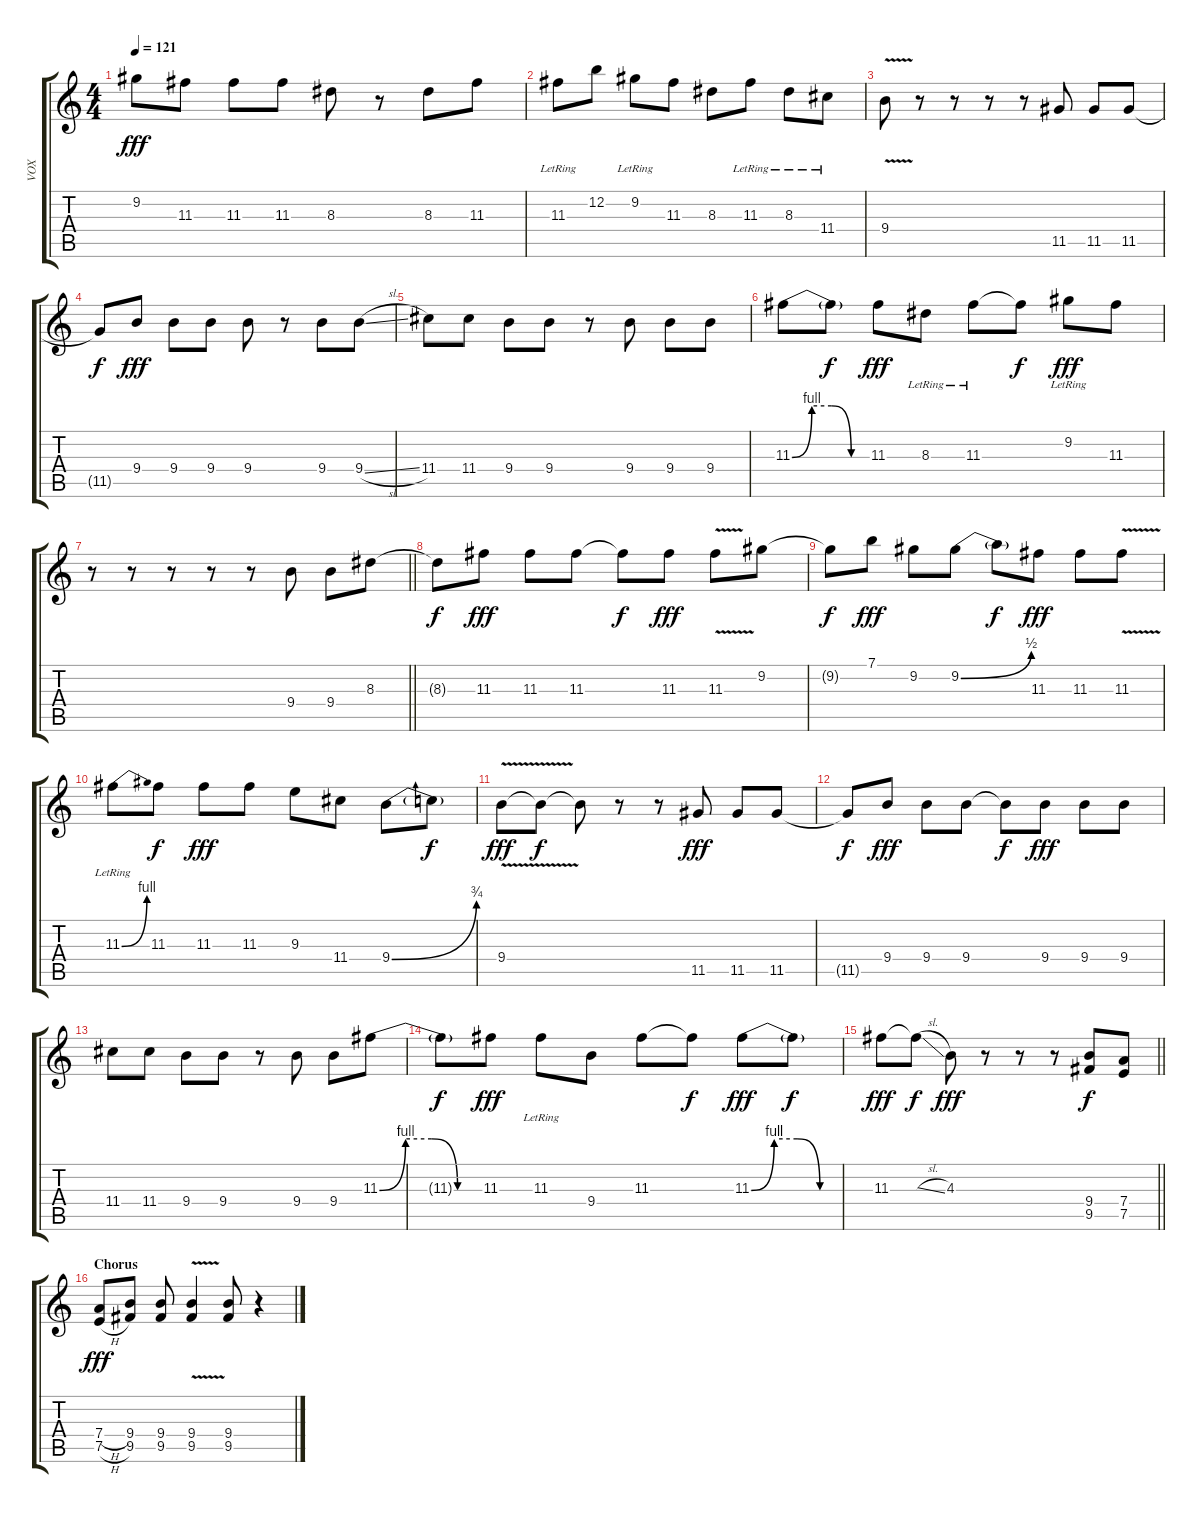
\track ("VOX" "VOX") {instrument electricguitarclean}
\staff {score tabs}
\tuning (E4 B3 G3 D3 A2 E2) {hide}
\ts (4 4)
\tempo 121
\clef g2
\ks c
9.2.8{dy fff} 11.3.8 11.3.8 11.3.8 8.3.8 r.8 8.3.8 11.3.8 |
11.3{lr}.8 12.2.8 9.2{lr}.8 11.3.8 8.3.8 11.3{lr}.8 8.3{lr}.8 11.4{lr}.8 |
9.4{v}.8 r.8 r.8 r.8 r.8 11.5.8 11.5.8 11.5.8 |
11.5{t}.8{dy f} 9.4.8{dy fff} 9.4.8 9.4.8 9.4.8 r.8 9.4.8 9.4{sl}.8 |
11.4.8 11.4.8 9.4.8 9.4.8 r.8 9.4.8 9.4.8 9.4.8 |
11.3{be (custom 0 0 15 4 30 4 45 0 60 0)}.8 11.3{t}.8{dy f} 11.3.8{dy fff} 8.3{lr}.8 11.3{lr}.8 11.3{t}.8{dy f} 9.2{lr}.8{dy fff} 11.3.8 |
\barLineRight lightlight
r.8 r.8 r.8 r.8 r.8 9.4.8 9.4.8 8.3.8 |
8.3{t}.8{dy f} 11.3.8{dy fff} 11.3.8 11.3.8 11.3{t}.8{dy f} 11.3.8{dy fff} 11.3{v}.8 9.2.8 |
9.2{t}.8{dy f} 7.1.8{dy fff} 9.2.8 9.2{be (bend 0 0 60 2)}.8 9.2{t}.8{dy f} 11.3.8{dy fff} 11.3.8 11.3{v}.8 |
11.3{be (bend 0 0 60 4) lr}.8 11.3.8{dy f} 11.3.8{dy fff} 11.3.8 9.3.8 11.4.8 9.4{be (bend 0 0 60 3)}.8 9.4{t}.8{dy f} |
9.4{v}.8{dy fff} 9.4{t}.8{dy f} 9.4{t}.8 r.8 r.8 11.5.8{dy fff} 11.5.8 11.5.8 |
11.5{t}.8{dy f} 9.4.8{dy fff} 9.4.8 9.4.8 9.4{t}.8{dy f} 9.4.8{dy fff} 9.4.8 9.4.8 |
11.4.8 11.4.8 9.4.8 9.4.8 r.8 9.4.8 9.4.8 11.3{be (custom 0 0 15 4 30 4 45 0 60 0)}.8 |
11.3{t}.8{dy f} 11.3.8{dy fff} 11.3{lr}.8 9.4.8 11.3.8 11.3{t}.8{dy f} 11.3{be (custom 0 0 15 4 30 4 45 0 60 0)}.8{dy fff} 11.3{t}.8{dy f} |
\barLineRight lightlight
11.3.8{dy fff} 11.3{sl t}.8{dy f} 4.3.8{dy fff} r.8 r.8 r.8 (9.4 9.5).8{dy f} (7.4 7.5).8 |
\section ("" "Chorus")
(7.4{h} 7.5{h}).8{dy fff} (9.4 9.5).8 (9.4 9.5).8 (9.4{v} 9.5{v}).4 (9.4 9.5).8 r.4
